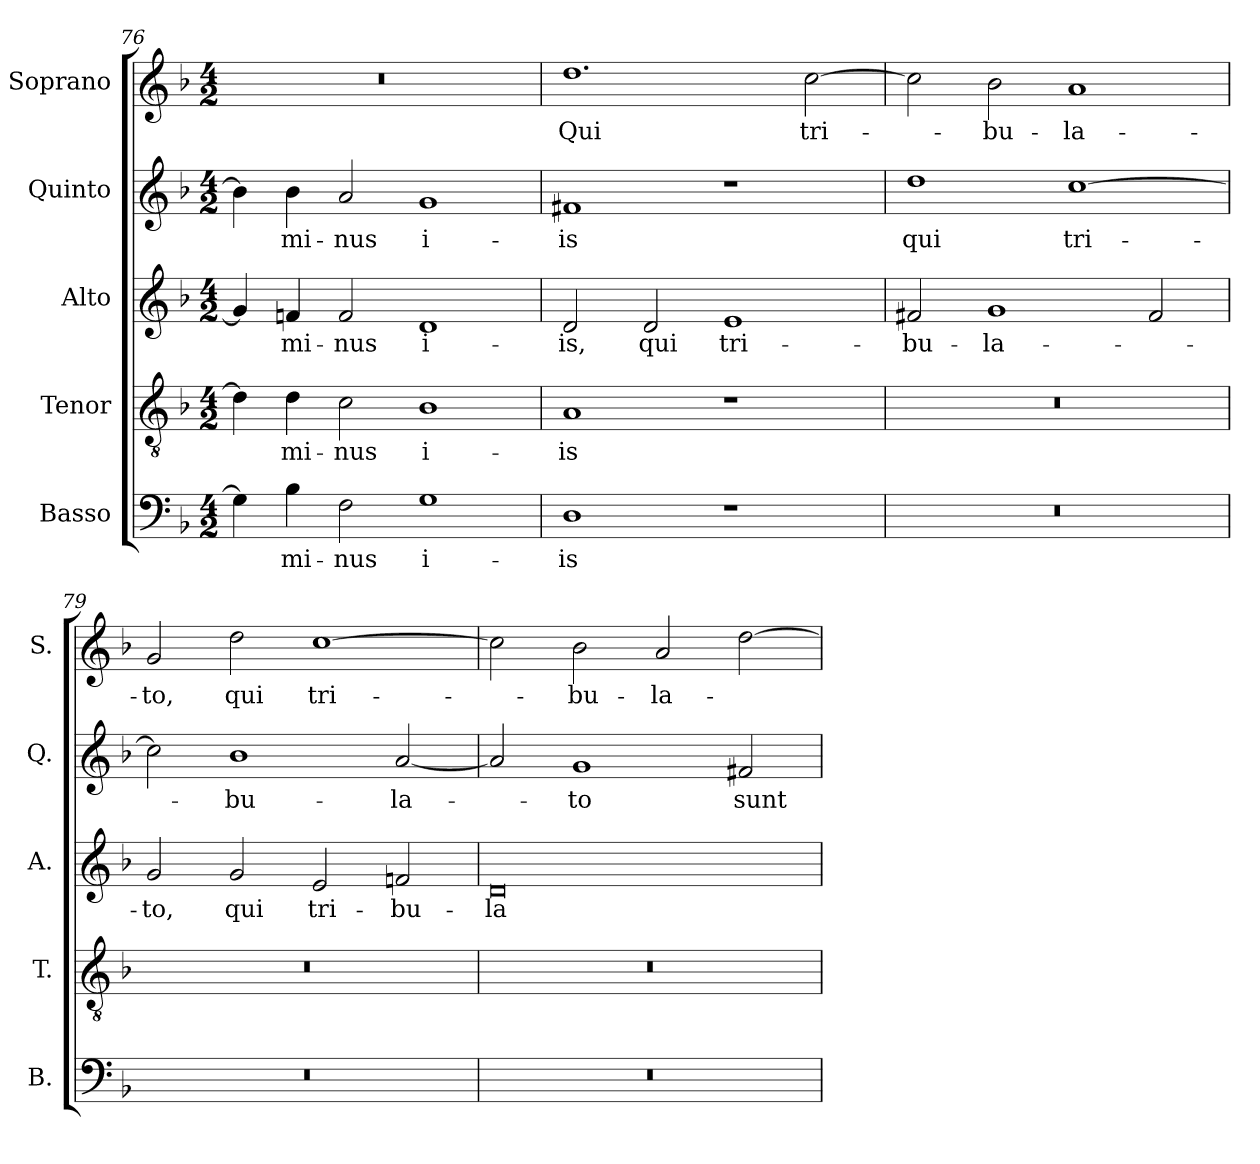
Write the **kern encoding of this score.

**kern	**text	**kern	**text	**kern	**text	**kern	**text	**kern	**text
*part5	*part5	*part4	*part4	*part3	*part3	*part2	*part2	*part1	*part1
*staff5	*staff5	*staff4	*staff4	*staff3	*staff3	*staff2	*staff2	*staff1	*staff1
*I"Basso	*	*I"Tenor	*	*I"Alto	*	*I"Quinto	*	*I"Soprano	*
*I'B.	*	*I'T.	*	*I'A.	*	*I'Q.	*	*I'S.	*
*clefF4	*	*clefGv2	*	*clefG2	*	*clefG2	*	*clefG2	*
*	*	*ITrd7c12	*	*	*	*	*	*	*
*k[b-]	*	*k[b-]	*	*k[b-]	*	*k[b-]	*	*k[b-]	*
*F:	*	*F:	*	*F:	*	*F:	*	*F:	*
*M4/2	*	*M4/2	*	*M4/2	*	*M4/2	*	*M4/2	*
=76	=76	=76	=76	=76	=76	=76	=76	=76	=76
!	!	!	!	!	!	!	!	!LO:N:vis=1	!
4Gi\]	.	4Di\]	.	4gi/]	.	4b-i\]	.	0r	.
!	!LO:LY:b:color=#000000	!	!	!	!	!	!	!	!
!	!	!	!LO:LY:b:color=#000000	!	!	!	!	!	!
!	!	!	!	!	!LO:LY:b:color=#000000	!	!	!	!
!	!	!	!	!	!	!	!LO:LY:b:color=#000000	!	!
4B-i\	-mi-	4Di\	-mi-	4fni/	-mi-	4b-i\	-mi-	.	.
!	!LO:LY:b:color=#000000	!	!	!	!	!	!	!	!
!	!	!	!LO:LY:b:color=#000000	!	!	!	!	!	!
!	!	!	!	!	!LO:LY:b:color=#000000	!	!	!	!
!	!	!	!	!	!	!	!LO:LY:b:color=#000000	!	!
2Fi\	-nus	2Ci\	-nus	2fi/	-nus	2ai/	-nus	.	.
!	!LO:LY:b:color=#000000	!	!	!	!	!	!	!	!
!	!	!	!LO:LY:b:color=#000000	!	!	!	!	!	!
!	!	!	!	!	!LO:LY:b:color=#000000	!	!	!	!
!	!	!	!	!	!	!	!LO:LY:b:color=#000000	!	!
1Gi	i-	1BB-i	i-	1di	i-	1gi	i-	.	.
=77	=77	=77	=77	=77	=77	=77	=77	=77	=77
!	!LO:LY:b:color=#000000	!	!	!	!	!	!	!	!
!	!	!	!LO:LY:b:color=#000000	!	!	!	!	!	!
!	!	!	!	!	!LO:LY:b:color=#000000	!	!	!	!
!	!	!	!	!	!	!	!LO:LY:b:color=#000000	!	!
!	!	!	!	!	!	!	!	!	!LO:LY:b:color=#000000
1Di	-is	1AAi	-is	2di/	-is,	1f#Xi	-is	1.ddi	Qui
!	!	!	!	!	!LO:LY:b:color=#000000	!	!	!	!
.	.	.	.	2di/	qui	.	.	.	.
!	!	!	!	!	!LO:LY:b:color=#000000	!	!	!	!
1r	.	1r	.	1ei	tri-	1r	.	.	.
!	!	!	!	!	!	!	!	!	!LO:LY:b:color=#000000
.	.	.	.	.	.	.	.	[2cci\	tri-
!!LO:PB:g=z
=78	=78	=78	=78	=78	=78	=78	=78	=78	=78
!LO:N:vis=1	!	!LO:N:vis=1	!	!	!	!	!	!	!
!	!	!	!	!	!LO:LY:b:color=#000000	!	!	!	!
!	!	!	!	!	!	!	!LO:LY:b:color=#000000	!	!
0r	.	0r	.	2f#Xi/	-bu-	1ddi	qui	2cci\]	.
!	!	!	!	!	!LO:LY:b:color=#000000	!	!	!	!
!	!	!	!	!	!	!	!	!	!LO:LY:b:color=#000000
.	.	.	.	1gi	-la-	.	.	2b-i\	-bu-
!	!	!	!	!	!	!	!LO:LY:b:color=#000000	!	!
!	!	!	!	!	!	!	!	!	!LO:LY:b:color=#000000
.	.	.	.	.	.	[1cci	tri-	1ai	-la-
.	.	.	.	2f#i/	.	.	.	.	.
=79	=79	=79	=79	=79	=79	=79	=79	=79	=79
!LO:N:vis=1	!	!LO:N:vis=1	!	!	!	!	!	!	!
!	!	!	!	!	!LO:LY:b:color=#000000	!	!	!	!
!	!	!	!	!	!	!	!	!	!LO:LY:b:color=#000000
0r	.	0r	.	2gi/	-to,	2cci\]	.	2gi/	-to,
!	!	!	!	!	!LO:LY:b:color=#000000	!	!	!	!
!	!	!	!	!	!	!	!LO:LY:b:color=#000000	!	!
!	!	!	!	!	!	!	!	!	!LO:LY:b:color=#000000
.	.	.	.	2gi/	qui	1b-i	-bu-	2ddi\	qui
!	!	!	!	!	!LO:LY:b:color=#000000	!	!	!	!
!	!	!	!	!	!	!	!	!	!LO:LY:b:color=#000000
.	.	.	.	2ei/	tri-	.	.	[1cci	tri-
!	!	!	!	!	!LO:LY:b:color=#000000	!	!	!	!
!	!	!	!	!	!	!	!LO:LY:b:color=#000000	!	!
.	.	.	.	2fni/	-bu-	[2ai/	-la-	.	.
=80	=80	=80	=80	=80	=80	=80	=80	=80	=80
!LO:N:vis=1	!	!LO:N:vis=1	!	!	!	!	!	!	!
!	!	!	!	!	!LO:LY:b:color=#000000	!	!	!	!
0r	.	0r	.	0di	-la-	2ai/]	.	2cci\]	.
!	!	!	!	!	!	!	!LO:LY:b:color=#000000	!	!
!	!	!	!	!	!	!	!	!	!LO:LY:b:color=#000000
.	.	.	.	.	.	1gi	-to	2b-i\	-bu-
!	!	!	!	!	!	!	!	!	!LO:LY:b:color=#000000
.	.	.	.	.	.	.	.	2ai/	-la-
!	!	!	!	!	!	!	!LO:LY:b:color=#000000	!	!
.	.	.	.	.	.	2f#Xi/	sunt	[2ddi\	.
=	=	=	=	=	=	=	=	=	=
*-	*-	*-	*-	*-	*-	*-	*-	*-	*-
